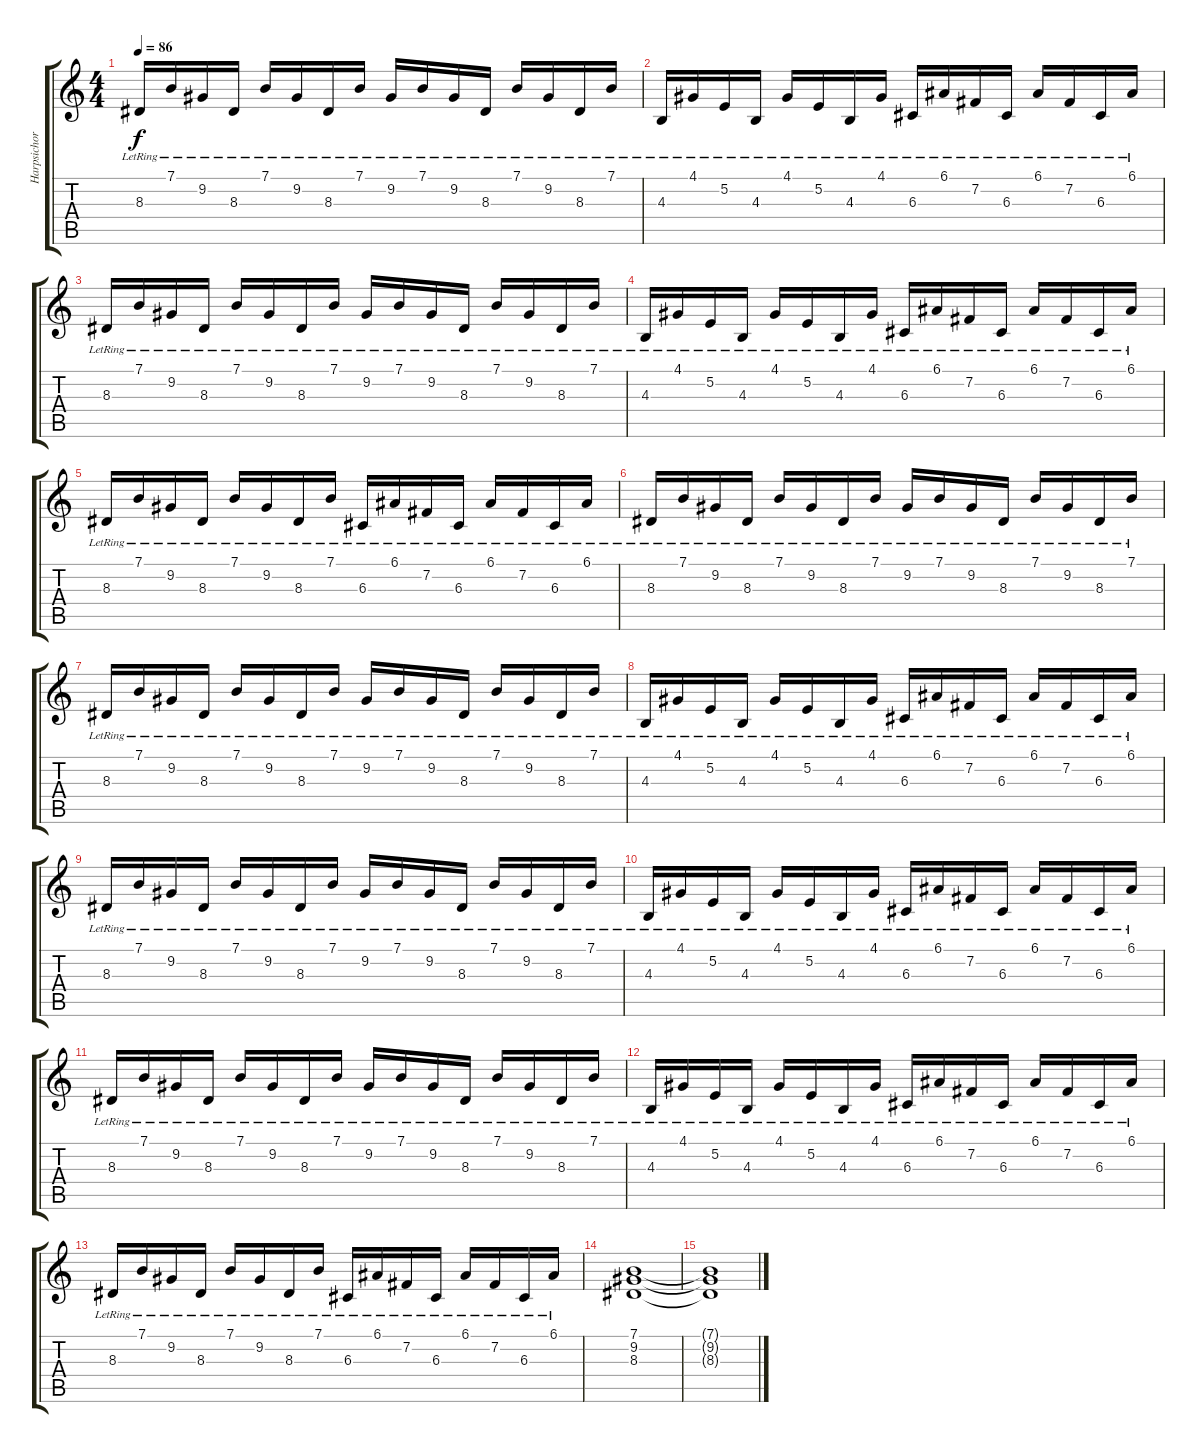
\track ("Harpsichord" "Harpsichor") {instrument harpsichord}
\staff {score tabs}
\tuning (E4 B3 G3 D3 A2 E2) {hide}
\ts (4 4)
\tempo 86
\clef g2
\ks c
8.3{lr}.16{dy f} 7.1{lr}.16 9.2{lr}.16 8.3{lr}.16 7.1{lr}.16 9.2{lr}.16 8.3{lr}.16 7.1{lr}.16 9.2{lr}.16 7.1{lr}.16 9.2{lr}.16 8.3{lr}.16 7.1{lr}.16 9.2{lr}.16 8.3{lr}.16 7.1{lr}.16 |
4.3{lr}.16 4.1{lr}.16 5.2{lr}.16 4.3{lr}.16 4.1{lr}.16 5.2{lr}.16 4.3{lr}.16 4.1{lr}.16 6.3{lr}.16 6.1{lr}.16 7.2{lr}.16 6.3{lr}.16 6.1{lr}.16 7.2{lr}.16 6.3{lr}.16 6.1{lr}.16 |
8.3{lr}.16 7.1{lr}.16 9.2{lr}.16 8.3{lr}.16 7.1{lr}.16 9.2{lr}.16 8.3{lr}.16 7.1{lr}.16 9.2{lr}.16 7.1{lr}.16 9.2{lr}.16 8.3{lr}.16 7.1{lr}.16 9.2{lr}.16 8.3{lr}.16 7.1{lr}.16 |
4.3{lr}.16 4.1{lr}.16 5.2{lr}.16 4.3{lr}.16 4.1{lr}.16 5.2{lr}.16 4.3{lr}.16 4.1{lr}.16 6.3{lr}.16 6.1{lr}.16 7.2{lr}.16 6.3{lr}.16 6.1{lr}.16 7.2{lr}.16 6.3{lr}.16 6.1{lr}.16 |
8.3{lr}.16 7.1{lr}.16 9.2{lr}.16 8.3{lr}.16 7.1{lr}.16 9.2{lr}.16 8.3{lr}.16 7.1{lr}.16 6.3{lr}.16 6.1{lr}.16 7.2{lr}.16 6.3{lr}.16 6.1{lr}.16 7.2{lr}.16 6.3{lr}.16 6.1{lr}.16 |
8.3{lr}.16 7.1{lr}.16 9.2{lr}.16 8.3{lr}.16 7.1{lr}.16 9.2{lr}.16 8.3{lr}.16 7.1{lr}.16 9.2{lr}.16 7.1{lr}.16 9.2{lr}.16 8.3{lr}.16 7.1{lr}.16 9.2{lr}.16 8.3{lr}.16 7.1{lr}.16 |
8.3{lr}.16 7.1{lr}.16 9.2{lr}.16 8.3{lr}.16 7.1{lr}.16 9.2{lr}.16 8.3{lr}.16 7.1{lr}.16 9.2{lr}.16 7.1{lr}.16 9.2{lr}.16 8.3{lr}.16 7.1{lr}.16 9.2{lr}.16 8.3{lr}.16 7.1{lr}.16 |
4.3{lr}.16 4.1{lr}.16 5.2{lr}.16 4.3{lr}.16 4.1{lr}.16 5.2{lr}.16 4.3{lr}.16 4.1{lr}.16 6.3{lr}.16 6.1{lr}.16 7.2{lr}.16 6.3{lr}.16 6.1{lr}.16 7.2{lr}.16 6.3{lr}.16 6.1{lr}.16 |
8.3{lr}.16 7.1{lr}.16 9.2{lr}.16 8.3{lr}.16 7.1{lr}.16 9.2{lr}.16 8.3{lr}.16 7.1{lr}.16 9.2{lr}.16 7.1{lr}.16 9.2{lr}.16 8.3{lr}.16 7.1{lr}.16 9.2{lr}.16 8.3{lr}.16 7.1{lr}.16 |
4.3{lr}.16 4.1{lr}.16 5.2{lr}.16 4.3{lr}.16 4.1{lr}.16 5.2{lr}.16 4.3{lr}.16 4.1{lr}.16 6.3{lr}.16 6.1{lr}.16 7.2{lr}.16 6.3{lr}.16 6.1{lr}.16 7.2{lr}.16 6.3{lr}.16 6.1{lr}.16 |
8.3{lr}.16 7.1{lr}.16 9.2{lr}.16 8.3{lr}.16 7.1{lr}.16 9.2{lr}.16 8.3{lr}.16 7.1{lr}.16 9.2{lr}.16 7.1{lr}.16 9.2{lr}.16 8.3{lr}.16 7.1{lr}.16 9.2{lr}.16 8.3{lr}.16 7.1{lr}.16 |
4.3{lr}.16 4.1{lr}.16 5.2{lr}.16 4.3{lr}.16 4.1{lr}.16 5.2{lr}.16 4.3{lr}.16 4.1{lr}.16 6.3{lr}.16 6.1{lr}.16 7.2{lr}.16 6.3{lr}.16 6.1{lr}.16 7.2{lr}.16 6.3{lr}.16 6.1{lr}.16 |
8.3{lr}.16 7.1{lr}.16 9.2{lr}.16 8.3{lr}.16 7.1{lr}.16 9.2{lr}.16 8.3{lr}.16 7.1{lr}.16 6.3{lr}.16 6.1{lr}.16 7.2{lr}.16 6.3{lr}.16 6.1{lr}.16 7.2{lr}.16 6.3{lr}.16 6.1{lr}.16 |
(7.1 9.2 8.3).1 |
(7.1{t} 9.2{t} 8.3{t}).1
